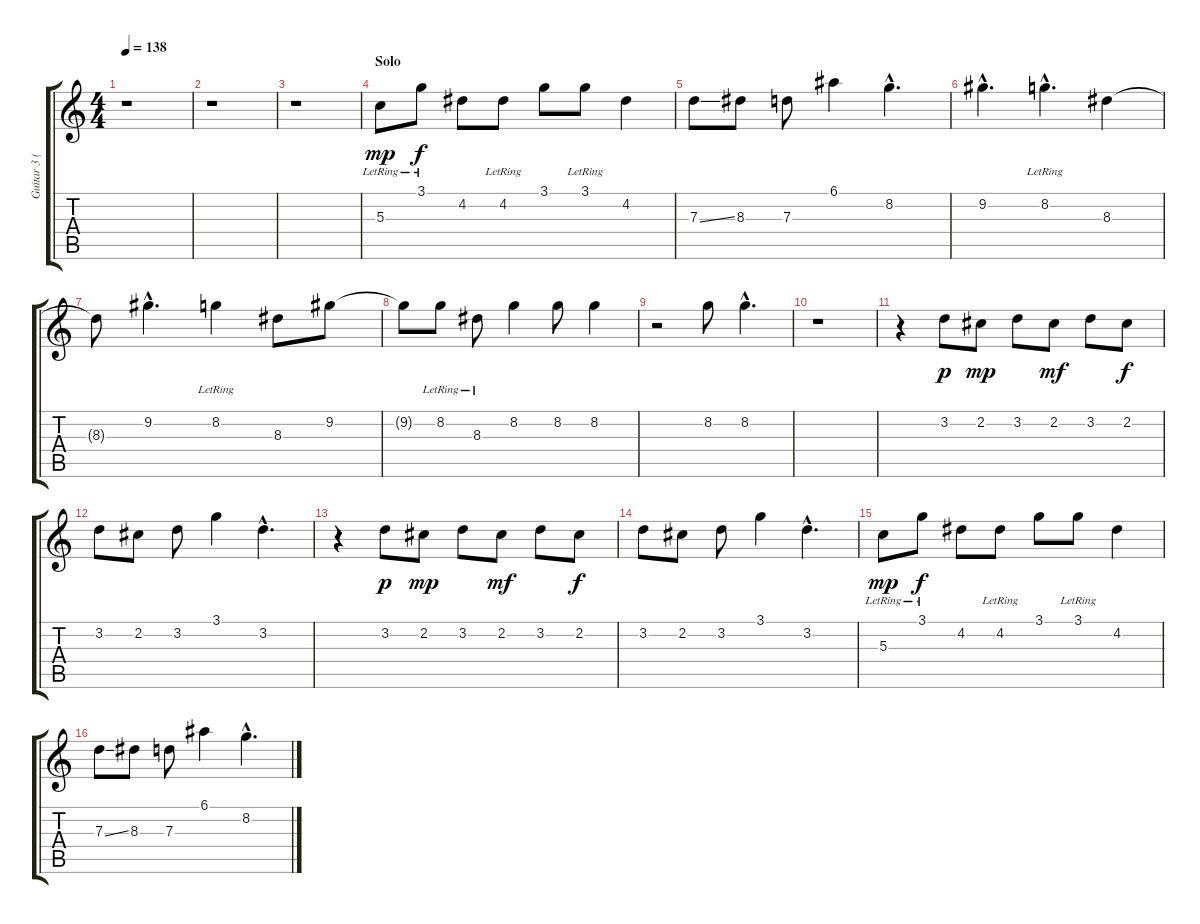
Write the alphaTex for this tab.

\track ("Guitar 3 (2nd Lead)" "Guitar 3 (") {instrument electricguitarclean}
\staff {score tabs}
\tuning (E4 B3 G3 D3 A2 E2) {hide}
\ts (4 4)
\tempo 138
\clef g2
\ks c
r.1{dy mp} |
r.1 |
r.1 |
\section ("" "Solo")
5.3{lr}.8 3.1{lr}.8{dy f} 4.2.8 4.2{lr}.8 3.1.8 3.1{lr}.8 4.2.4 |
7.3{ss}.8 8.3.8 7.3.8 6.1.4 8.2{hac}.4{d} |
9.2{hac}.4{d} 8.2{hac lr}.4{d} 8.3.4 |
8.3{t}.8 9.2{hac}.4{d} 8.2{lr}.4 8.3.8 9.2.8 |
9.2{t}.8 8.2{lr}.8 8.3{lr}.8 8.2.4 8.2.8 8.2.4 |
r.2 8.2.8 8.2{hac}.4{d} |
r.1 |
r.4 3.2.8{dy p} 2.2.8{dy mp} 3.2.8 2.2.8{dy mf} 3.2.8 2.2.8{dy f} |
3.2.8 2.2.8 3.2.8 3.1.4 3.2{hac}.4{d} |
r.4 3.2.8{dy p} 2.2.8{dy mp} 3.2.8 2.2.8{dy mf} 3.2.8 2.2.8{dy f} |
3.2.8 2.2.8 3.2.8 3.1.4 3.2{hac}.4{d} |
5.3{lr}.8{dy mp} 3.1{lr}.8{dy f} 4.2.8 4.2{lr}.8 3.1.8 3.1{lr}.8 4.2.4 |
7.3{ss}.8 8.3.8 7.3.8 6.1.4 8.2{hac}.4{d}
